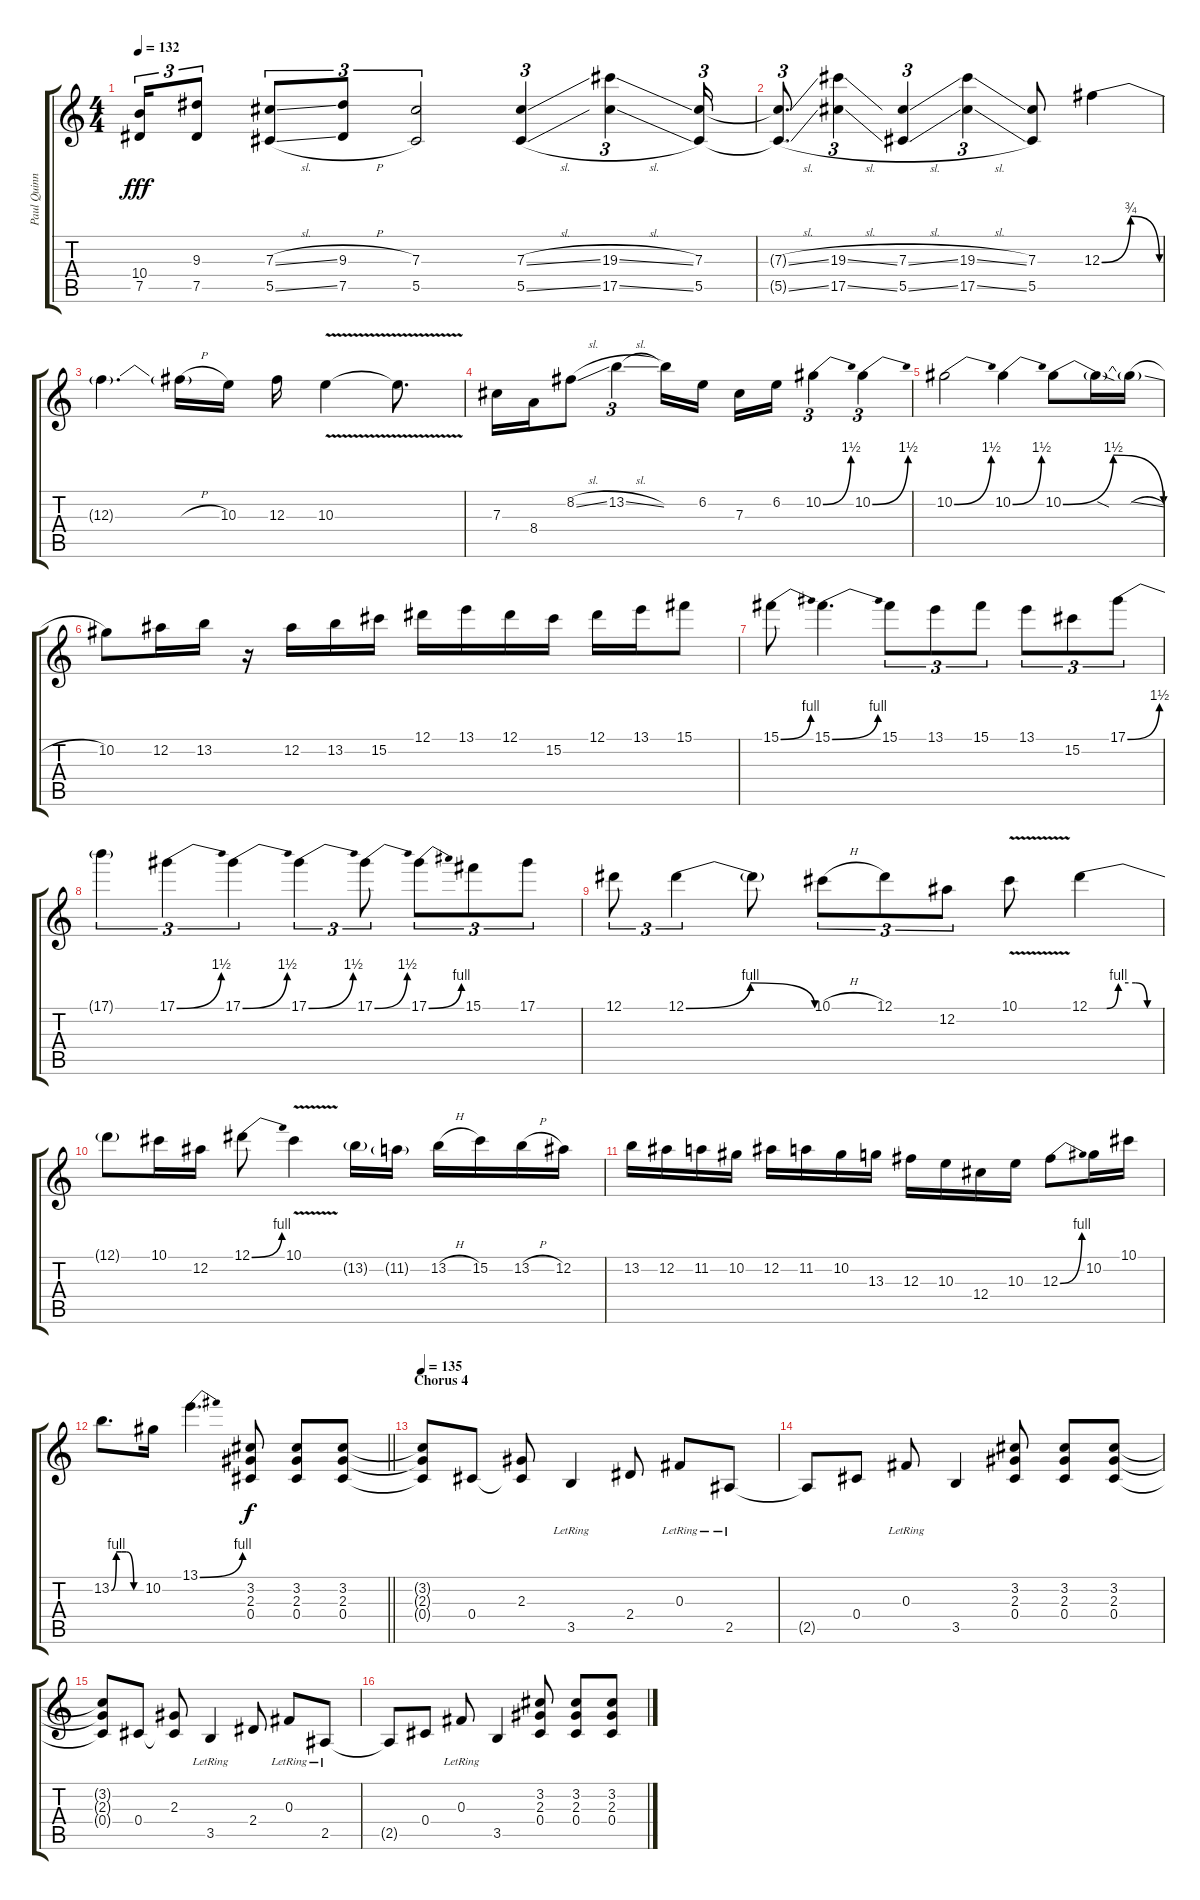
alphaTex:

\track ("Paul Quinn" "Paul Quinn") {instrument overdrivenguitar}
\staff {score tabs}
\tuning (Eb4 Bb3 Gb3 Db3 Ab2 Eb2) {hide}
\ts (4 4)
\tempo 132
\clef g2
\ks c
(10.4{t} 7.5{t}).16{tu (3 2) dy fff} (9.3 7.5).8{tu (3 2)} (7.3{sl} 5.5{sl}).8{tu (3 2)} (9.3{h} 7.5{h}).8{tu (3 2)} (7.3 5.5).2{tu (3 2)} (7.3{sl} 5.5{sl}).4{tu (3 2)} (19.3{sl} 17.5{sl}).4{tu (3 2)} (7.3 5.5).16{tu (3 2)} |
(7.3{sl t} 5.5{sl t}).8{d tu (3 2)} (19.3{sl} 17.5{sl}).4{tu (3 2)} (7.3{sl} 5.5{sl}).4{tu (3 2)} (19.3{sl} 17.5{sl}).4{tu (3 2)} (7.3 5.5).8 12.3{be (bendrelease 0 0 15 3 40 3 60 0)}.4 |
12.3{t}.4{d} 12.3{h t}.16 10.3.16 12.3.16 10.3{v}.4 10.3{t}.8{d} |
7.3.16 8.4.16 8.2{sl}.8 13.2{sl}.4{tu (3 2)} 13.2{t}.16 6.2.16 7.3.16 6.2.16 10.2{be (bend 0 0 60 6)}.4{tu (3 2)} 10.2{be (bend 0 0 60 6)}.4{tu (3 2)} |
10.2{be (bend 0 0 60 6)}.2 10.2{be (bend 0 0 60 6)}.4 10.2{be (bendrelease 0 0 10 6 30 6 60 0)}.8 10.2{sod t}.16 10.2{sl t}.16 |
10.2.8 12.2.16 13.2.16 r.16 12.2.16 13.2.16 15.2.16 12.1.16 13.1.16 12.1.16 15.2.16 12.1.16 13.1.16 15.1.8 |
15.1{be (bend 0 0 60 4)}.8 15.1{be (bend 0 0 60 4)}.4{d} 15.1.8{tu (3 2)} 13.1.8{tu (3 2)} 15.1.8{tu (3 2)} 13.1.8{tu (3 2)} 15.2.8{tu (3 2)} 17.1{be (bend 0 0 60 6)}.8{tu (3 2)} |
17.1{t}.4{tu (3 2)} 17.1{be (bend 0 0 60 6)}.4{tu (3 2)} 17.1{be (bend 0 0 60 6)}.4{tu (3 2)} 17.1{be (bend 0 0 60 6)}.4{tu (3 2)} 17.1{be (bend 0 0 60 6)}.8{tu (3 2)} 17.1{be (bend 0 0 60 4)}.8{tu (3 2)} 15.1.8{tu (3 2)} 17.1.8{tu (3 2)} |
12.1.8{tu (3 2)} 12.1{be (bendrelease 0 0 10 4 20 4 60 0)}.4{tu (3 2)} 12.1{t}.8 10.1{h}.8{tu (3 2)} 12.1.8{tu (3 2)} 12.2.8{tu (3 2)} 10.1{v}.8 12.1{be (custom 0 0 15 0 25 4 40 4 50 0 60 0)}.4 |
12.1{t}.8 10.1.16 12.2.16 12.1{be (bend 0 0 60 4)}.8 10.1{v}.4 13.2{g}.16 11.2{g}.16 13.2{h}.16 15.2.16 13.2{h}.16 12.2.16 |
13.2.16 12.2.16 11.2.16 10.2.16 12.2.16 11.2.16 10.2.16 13.3.16 12.3.16 10.3.16 12.4.16 10.3.16 12.3{be (bend 0 0 60 4)}.8 10.2.16 10.1.16 |
\barLineRight lightlight
13.2{be (custom 0 0 10 4 20 4 30 4 45 0 60 0)}.8{d} 10.2.16 13.1{be (bend 0 0 60 4)}.4{d} (3.2 2.3 0.4).8{dy f volume 6 balance 12 instrument overdrivenguitar} (3.2 2.3 0.4).8 (3.2 2.3 0.4).8 |
\section ("" "Chorus 4")
\tempo 135
(3.2{t} 2.3{t} 0.4{t}).8 0.4.8 (2.3 0.4{t}).8 3.5{lr}.4 2.4.8 0.3{lr}.8 2.5{lr}.8 |
2.5{t}.8 0.4.8 0.3{lr}.8 3.5.4 (3.2 2.3 0.4).8 (3.2 2.3 0.4).8 (3.2 2.3 0.4).8 |
(3.2{t} 2.3{t} 0.4{t}).8 0.4.8 (2.3 0.4{t}).8 3.5{lr}.4 2.4.8 0.3{lr}.8 2.5{lr}.8 |
2.5{t}.8 0.4.8 0.3{lr}.8 3.5.4 (3.2 2.3 0.4).8 (3.2 2.3 0.4).8 (3.2 2.3 0.4).8
